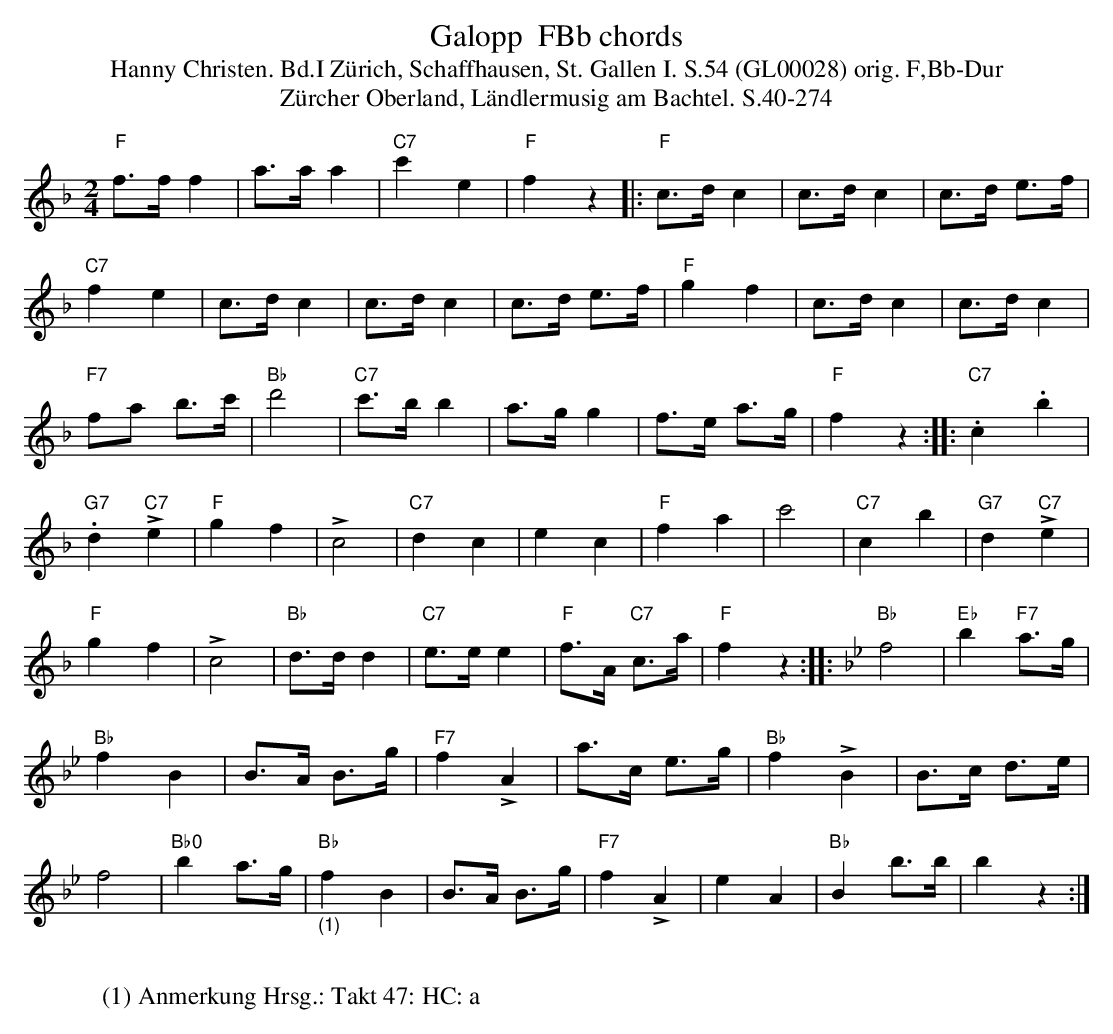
X:1
T: Galopp  FBb chords
T:Hanny Christen. Bd.I Zürich, Schaffhausen, St. Gallen I. S.54 (GL00028) orig. F,Bb-Dur
T: Z\"urcher Oberland, L\"andlermusig am Bachtel. S.40-274
M:2/4
L:1/8
K:F %%MIDI gchordon
"F"f>ff2 | a>aa2 | "C7"c'2e2 | "F"f2z2 |: "F"c>d c2 | c>dc2 | c>d e>f |
"C7"f2e2 | c>d c2 | c>d c2 | c>d e>f | "F"g2f2 | c>dc2 | c>dc2 |
"F7"fa b>c' | "Bb"d'4 | "C7"c'>bb2 | a>gg2 | f>e a>g | "F"f2z2 :: "C7".c2.b2 |
"G7".d2 "C7"+>+e2 | "F"g2f2 | +>+c4 | "C7"d2c2 | e2c2 | "F"f2a2 | c'4 | "C7"c2b2 | "G7"d2"C7"+>+e2 |
"F"g2f2 | +>+c4 | "Bb"d>dd2 | "C7"e>ee2 | "F"f>A "C7"c>a | "F"f2z2 :: [K:Bb] "Bb"f4 | "Eb"b2"F7"a>g |
"Bb"f2B2 | B>A B>g | "F7"f2+>+A2 | a>c e>g | "Bb"f2+>+B2 | B>c d>e |
f4 | "Bb0"b2 a>g | "Bb""_(1)"f2B2 | B>A B>g | "F7"f2+>+A2 | e2A2 | "Bb"B2b>b | b2z2 :|
W:
W:(1) Anmerkung Hrsg.: Takt 47: HC: a
